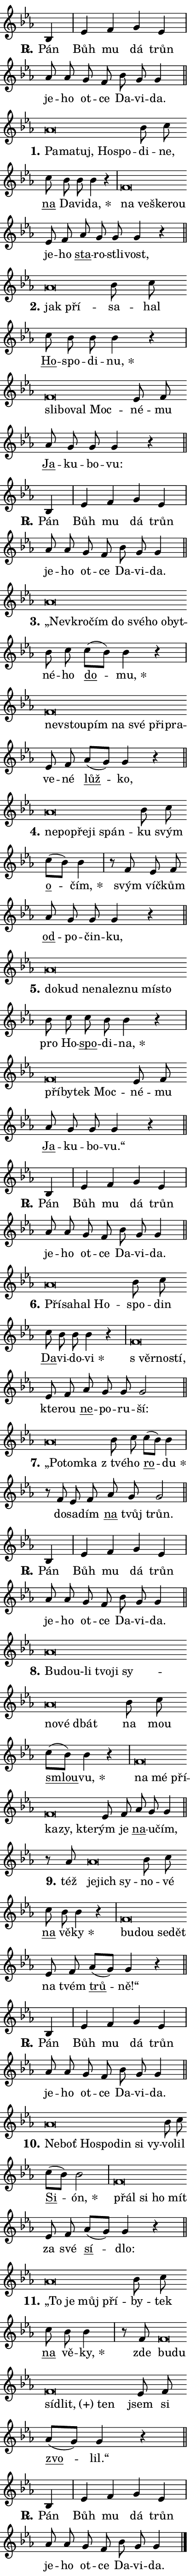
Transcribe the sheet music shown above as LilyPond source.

\version "2.24.0"
\header { tagline = "" }
\paper {
  indent = 0\cm
  top-margin = 0\cm
  right-margin = 0.13\cm % to fit lyric hyphens
  bottom-margin = 0\cm
  left-margin = 0\cm
  paper-width = 7\cm
  page-breaking = #ly:one-page-breaking
  system-system-spacing.basic-distance = #11
  score-system-spacing.basic-distance = #11
  ragged-last = ##f
}


%% Author: Thomas Morley
%% https://lists.gnu.org/archive/html/lilypond-user/2020-05/msg00002.html
#(define (line-position grob)
"Returns position of @var[grob} in current system:
   @code{'start}, if at first time-step
   @code{'end}, if at last time-step
   @code{'middle} otherwise
"
  (let* ((col (ly:item-get-column grob))
         (ln (ly:grob-object col 'left-neighbor))
         (rn (ly:grob-object col 'right-neighbor))
         (col-to-check-left (if (ly:grob? ln) ln col))
         (col-to-check-right (if (ly:grob? rn) rn col))
         (break-dir-left
           (and
             (ly:grob-property col-to-check-left 'non-musical #f)
             (ly:item-break-dir col-to-check-left)))
         (break-dir-right
           (and
             (ly:grob-property col-to-check-right 'non-musical #f)
             (ly:item-break-dir col-to-check-right))))
        (cond ((eqv? 1 break-dir-left) 'start)
              ((eqv? -1 break-dir-right) 'end)
              (else 'middle))))

#(define (tranparent-at-line-position vctor)
  (lambda (grob)
  "Relying on @code{line-position} select the relevant enry from @var{vctor}.
Used to determine transparency,"
    (case (line-position grob)
      ((end) (not (vector-ref vctor 0)))
      ((middle) (not (vector-ref vctor 1)))
      ((start) (not (vector-ref vctor 2))))))

noteHeadBreakVisibility =
#(define-music-function (break-visibility)(vector?)
"Makes @code{NoteHead}s transparent relying on @var{break-visibility}"
#{
  \override NoteHead.transparent =
    #(tranparent-at-line-position break-visibility)
#})

#(define delete-ledgers-for-transparent-note-heads
  (lambda (grob)
    "Reads whether a @code{NoteHead} is transparent.
If so this @code{NoteHead} is removed from @code{'note-heads} from
@var{grob}, which is supposed to be @code{LedgerLineSpanner}.
As a result ledgers are not printed for this @code{NoteHead}"
    (let* ((nhds-array (ly:grob-object grob 'note-heads))
           (nhds-list
             (if (ly:grob-array? nhds-array)
                 (ly:grob-array->list nhds-array)
                 '()))
           ;; Relies on the transparent-property being done before
           ;; Staff.LedgerLineSpanner.after-line-breaking is executed.
           ;; This is fragile ...
           (to-keep
             (remove
               (lambda (nhd)
                 (ly:grob-property nhd 'transparent #f))
               nhds-list)))
      ;; TODO find a better method to iterate over grob-arrays, similiar
      ;; to filter/remove etc for lists
      ;; For now rebuilt from scratch
      (set! (ly:grob-object grob 'note-heads)  '())
      (for-each
        (lambda (nhd)
          (ly:pointer-group-interface::add-grob grob 'note-heads nhd))
        to-keep))))

squashNotes = {
  \override NoteHead.X-extent = #'(-0.2 . 0.2)
  \override NoteHead.Y-extent = #'(-0.75 . 0)
  \override NoteHead.stencil =
    #(lambda (grob)
       (let ((pos (ly:grob-property grob 'staff-position)))
         (begin
           (if (< pos -7) (display "ERROR: Lower brevis then expected\n") (display ""))
           (if (<= pos -6) ly:text-interface::print ly:note-head::print))))
}
unSquashNotes = {
  \revert NoteHead.X-extent
  \revert NoteHead.Y-extent
  \revert NoteHead.stencil
}

hideNotes = \noteHeadBreakVisibility #begin-of-line-visible
unHideNotes = \noteHeadBreakVisibility #all-visible

% work-around for resetting accidentals
% https://lilypond.org/doc/v2.23/Documentation/notation/displaying-rhythms#unmetered-music
cadenzaMeasure = {
  \cadenzaOff
  \partial 1024 s1024
  \cadenzaOn
}

#(define-markup-command (accent layout props text) (markup?)
  "Underline accented syllable"
  (interpret-markup layout props
    #{\markup \override #'(offset . 4.3) \underline { #text }#}))

responsum = \markup \concat {
  "R" \hspace #-1.05 \path #0.1 #'((moveto 0 0.07) (lineto 0.9 0.8)) \hspace #0.05 "."
}

spaceSize = #0.6828661417322834 % exact space size for TeX Gyre Schola

\layout {
  \context {
    \Staff
    \remove "Time_signature_engraver"
    \override LedgerLineSpanner.after-line-breaking = #delete-ledgers-for-transparent-note-heads
  }
  \context {
    \Lyrics {
      \override LyricSpace.minimum-distance = \spaceSize
      \override LyricText.font-name = #"TeX Gyre Schola"
      \override LyricText.font-size = 1
      \override StanzaNumber.font-name = #"TeX Gyre Schola Bold"
      \override StanzaNumber.font-size = 1
    }
  }
  \context {
    \Score 
    \override NoteHead.text =
      #(lambda (grob) 
        (let ((pos (ly:grob-property grob 'staff-position)))
          #{\markup {
            \combine
              \halign #-0.55 \raise #(if (= pos -6) 0 0.5) \override #'(thickness . 2) \draw-line #'(3.2 . 0)
              \musicglyph "noteheads.sM1"
          }#}))
  }
}

% magnetic-lyrics.ily
%
%   written by
%     Jean Abou Samra <jean@abou-samra.fr>
%     Werner Lemberg <wl@gnu.org>
%
%   adapted by
%     Jiri Hon <jiri.hon@gmail.com>
%
% Version 2022-Apr-15

% https://www.mail-archive.com/lilypond-user@gnu.org/msg149350.html

#(define (Left_hyphen_pointer_engraver context)
   "Collect syllable-hyphen-syllable occurrences in lyrics and store
them in properties.  This engraver only looks to the left.  For
example, if the lyrics input is @code{foo -- bar}, it does the
following.

@itemize @bullet
@item
Set the @code{text} property of the @code{LyricHyphen} grob between
@q{foo} and @q{bar} to @code{foo}.

@item
Set the @code{left-hyphen} property of the @code{LyricText} grob with
text @q{foo} to the @code{LyricHyphen} grob between @q{foo} and
@q{bar}.
@end itemize

Use this auxiliary engraver in combination with the
@code{lyric-@/text::@/apply-@/magnetic-@/offset!} hook."
   (let ((hyphen #f)
         (text #f))
     (make-engraver
      (acknowledgers
       ((lyric-syllable-interface engraver grob source-engraver)
        (set! text grob)))
      (end-acknowledgers
       ((lyric-hyphen-interface engraver grob source-engraver)
        ;(when (not (grob::has-interface grob 'lyric-space-interface))
          (set! hyphen grob)));)
      ((stop-translation-timestep engraver)
       (when (and text hyphen)
         (ly:grob-set-object! text 'left-hyphen hyphen))
       (set! text #f)
       (set! hyphen #f)))))

#(define (lyric-text::apply-magnetic-offset! grob)
   "If the space between two syllables is less than the value in
property @code{LyricText@/.details@/.squash-threshold}, move the right
syllable to the left so that it gets concatenated with the left
syllable.

Use this function as a hook for
@code{LyricText@/.after-@/line-@/breaking} if the
@code{Left_@/hyphen_@/pointer_@/engraver} is active."
   (let ((hyphen (ly:grob-object grob 'left-hyphen #f)))
     (when hyphen
       (let ((left-text (ly:spanner-bound hyphen LEFT)))
         (when (grob::has-interface left-text 'lyric-syllable-interface)
           (let* ((common (ly:grob-common-refpoint grob left-text X))
                  (this-x-ext (ly:grob-extent grob common X))
                  (left-x-ext
                   (begin
                     ;; Trigger magnetism for left-text.
                     (ly:grob-property left-text 'after-line-breaking)
                     (ly:grob-extent left-text common X)))
                  ;; `delta` is the gap width between two syllables.
                  (delta (- (interval-start this-x-ext)
                            (interval-end left-x-ext)))
                  (details (ly:grob-property grob 'details))
                  (threshold (assoc-get 'squash-threshold details 0.2)))
             (when (< delta threshold)
               (let* (;; We have to manipulate the input text so that
                      ;; ligatures crossing syllable boundaries are not
                      ;; disabled.  For languages based on the Latin
                      ;; script this is essentially a beautification.
                      ;; However, for non-Western scripts it can be a
                      ;; necessity.
                      (lt (ly:grob-property left-text 'text))
                      (rt (ly:grob-property grob 'text))
                      (is-space (grob::has-interface hyphen 'lyric-space-interface))
                      (space (if is-space " " ""))
                      (extra-delta (if is-space spaceSize 0))
                      ;; Append new syllable.
                      (ltrt-space (if (and (string? lt) (string? rt))
                                (string-append lt space rt)
                                (make-concat-markup (list lt space rt))))
                      ;; Right-align `ltrt` to the right side.
                      (ltrt-space-markup (grob-interpret-markup
                               grob
                               (make-translate-markup
                                (cons (interval-length this-x-ext) 0)
                                (make-right-align-markup ltrt-space)))))
                 (begin
                   ;; Don't print `left-text`.
                   (ly:grob-set-property! left-text 'stencil #f)
                   ;; Set text and stencil (which holds all collected
                   ;; syllables so far) and shift it to the left.
                   (ly:grob-set-property! grob 'text ltrt-space)
                   (ly:grob-set-property! grob 'stencil ltrt-space-markup)
                   (ly:grob-translate-axis! grob (- (- delta extra-delta)) X))))))))))


#(define (lyric-hyphen::displace-bounds-first grob)
   ;; Make very sure this callback isn't triggered too early.
   (let ((left (ly:spanner-bound grob LEFT))
         (right (ly:spanner-bound grob RIGHT)))
     (ly:grob-property left 'after-line-breaking)
     (ly:grob-property right 'after-line-breaking)
     (ly:lyric-hyphen::print grob)))

squashThreshold = #0.4

\layout {
  \context {
    \Lyrics
    \consists #Left_hyphen_pointer_engraver
    \override LyricText.after-line-breaking =
      #lyric-text::apply-magnetic-offset!
    \override LyricHyphen.stencil = #lyric-hyphen::displace-bounds-first
    \override LyricText.details.squash-threshold = \squashThreshold
    \override LyricHyphen.minimum-distance = 0
    \override LyricHyphen.minimum-length = \squashThreshold
  }
}

squashText = \override LyricText.details.squash-threshold = 9999
unSquashText = \override LyricText.details.squash-threshold = \squashThreshold

leftText = \override LyricText.self-alignment-X = #LEFT
unLeftText = \revert LyricText.self-alignment-X

starOffset = #(lambda (grob) 
                (let ((x_offset (ly:self-alignment-interface::aligned-on-x-parent grob)))
                  (if (= x_offset 0) 0 (+ x_offset 1.2))))

star = #(define-music-function (syllable)(string?)
"Append star separator at the end of a syllable"
#{
  \once \override LyricText.X-offset = #starOffset
  \lyricmode { \markup {
    #syllable
    \override #'((font-name . "TeX Gyre Schola Bold")) \hspace #0.2 \lower #0.65 \larger "*"
  } }
#})

starAccent = #(define-music-function (syllable)(string?)
"Append star separator at the end of a syllable and make accent"
#{
  \once \override LyricText.X-offset = #starOffset
  \lyricmode { \markup {
    \accent #syllable
    \override #'((font-name . "TeX Gyre Schola Bold")) \hspace #0.2 \lower #0.65 \larger "*"
  } }
#})

breath = #(define-music-function (syllable)(string?)
"Append breathing indicator at the end of a syllable"
#{
  \lyricmode { \markup { #syllable "+" } }
#})

optionalBreath = #(define-music-function (syllable)(string?)
"Append optional breathing indicator at the end of a syllable"
#{
  \lyricmode { \markup { #syllable "(+)" } }
#})


\score {
    <<
        \new Voice = "melody" { \cadenzaOn \key es \major \relative { bes4 \cadenzaMeasure \bar "|" es f g es \cadenzaMeasure \bar "|" as8 as g f bes g g4 \cadenzaMeasure \bar "||" \break } }
        \new Lyrics \lyricsto "melody" { \lyricmode { \set stanza = \responsum
Pán Bůh mu dá trůn je -- ho ot -- ce Da -- vi -- da. } }
    >>
    \layout {}
}

\score {
    <<
        \new Voice = "melody" { \cadenzaOn \key es \major \relative { \squashNotes as'\breve*1/16 \hideNotes \breve*1/16 \bar "" \breve*1/16 \bar "" \breve*1/16 \breve*1/16 \bar "" \unHideNotes \unSquashNotes bes8 c \bar "" c bes bes bes4 r \cadenzaMeasure \bar "|" \squashNotes f\breve*1/16 \hideNotes \breve*1/16 \bar "" \breve*1/16 \breve*1/16 \bar "" \unHideNotes \unSquashNotes es8 f \bar "" as g g g4 r \cadenzaMeasure \bar "||" \break } }
        \new Lyrics \lyricsto "melody" { \lyricmode { \set stanza = "1."
\leftText Pa -- \squashText ma -- tuj, Ho -- spo -- \unLeftText \unSquashText di -- ne, \markup \accent na Da -- vi -- \star da, \leftText na \squashText ve -- ške -- rou \unLeftText \unSquashText je -- ho \markup \accent sta -- ro -- stli -- vost, } }
    >>
    \layout {}
}

\score {
    <<
        \new Voice = "melody" { \cadenzaOn \key es \major \relative { \squashNotes as'\breve*1/16 \hideNotes \breve*1/16 \bar "" \unHideNotes \unSquashNotes bes8 c \bar "" c bes bes bes4 r \cadenzaMeasure \bar "|" \squashNotes f\breve*1/16 \hideNotes \breve*1/16 \bar "" \breve*1/16 \breve*1/16 \bar "" \unHideNotes \unSquashNotes es8 f \bar "" as g g g4 r \cadenzaMeasure \bar "||" \break } }
        \new Lyrics \lyricsto "melody" { \lyricmode { \set stanza = "2."
\leftText jak \squashText pří -- \unLeftText \unSquashText sa -- hal \markup \accent Ho -- spo -- di -- \star nu, \leftText sli -- \squashText bo -- val Moc -- \unLeftText \unSquashText né -- mu \markup \accent Ja -- ku -- bo -- vu: } }
    >>
    \layout {}
}

\score {
    <<
        \new Voice = "melody" { \cadenzaOn \key es \major \relative { bes4 \cadenzaMeasure \bar "|" es f g es \cadenzaMeasure \bar "|" as8 as g f bes g g4 \cadenzaMeasure \bar "||" \break } }
        \new Lyrics \lyricsto "melody" { \lyricmode { \set stanza = \responsum
Pán Bůh mu dá trůn je -- ho ot -- ce Da -- vi -- da. } }
    >>
    \layout {}
}

\score {
    <<
        \new Voice = "melody" { \cadenzaOn \key es \major \relative { \squashNotes as'\breve*1/16 \hideNotes \breve*1/16 \bar "" \breve*1/16 \bar "" \breve*1/16 \bar "" \breve*1/16 \bar "" \breve*1/16 \bar "" \breve*1/16 \breve*1/16 \bar "" \unHideNotes \unSquashNotes bes8 c \bar "" c[( bes)] bes4 r \cadenzaMeasure \bar "|" \squashNotes f\breve*1/16 \hideNotes \breve*1/16 \bar "" \breve*1/16 \bar "" \breve*1/16 \bar "" \breve*1/16 \bar "" \breve*1/16 \breve*1/16 \bar "" \unHideNotes \unSquashNotes es8 f \bar "" as[( g)] g4 r \cadenzaMeasure \bar "||" \break } }
        \new Lyrics \lyricsto "melody" { \lyricmode { \set stanza = "3."
\leftText „Ne -- \squashText vkro -- čím do své -- ho o -- byt -- \unLeftText \unSquashText né -- ho \markup \accent do -- \star mu, \leftText ne -- \squashText vstou -- pím na své při -- pra -- \unLeftText \unSquashText ve -- né \markup \accent lůž -- ko, } }
    >>
    \layout {}
}

\score {
    <<
        \new Voice = "melody" { \cadenzaOn \key es \major \relative { \squashNotes as'\breve*1/16 \hideNotes \breve*1/16 \bar "" \breve*1/16 \bar "" \breve*1/16 \breve*1/16 \bar "" \unHideNotes \unSquashNotes bes8 c \bar "" c[( bes)] bes4 \cadenzaMeasure \bar "|" r8 f8 es8 f \bar "" as g g g4 r \cadenzaMeasure \bar "||" \break } }
        \new Lyrics \lyricsto "melody" { \lyricmode { \set stanza = "4."
\leftText ne -- \squashText po -- pře -- ji spán -- \unLeftText \unSquashText ku svým \markup \accent o -- \star čím, svým víč -- kům \markup \accent od -- po -- čin -- ku, } }
    >>
    \layout {}
}

\score {
    <<
        \new Voice = "melody" { \cadenzaOn \key es \major \relative { \squashNotes as'\breve*1/16 \hideNotes \breve*1/16 \bar "" \breve*1/16 \bar "" \breve*1/16 \bar "" \breve*1/16 \bar "" \breve*1/16 \bar "" \breve*1/16 \breve*1/16 \bar "" \unHideNotes \unSquashNotes bes8 c \bar "" c bes bes4 r \cadenzaMeasure \bar "|" \squashNotes f\breve*1/16 \hideNotes \breve*1/16 \bar "" \breve*1/16 \breve*1/16 \bar "" \unHideNotes \unSquashNotes es8 f \bar "" as g g g4 r \cadenzaMeasure \bar "||" \break } }
        \new Lyrics \lyricsto "melody" { \lyricmode { \set stanza = "5."
\leftText do -- \squashText kud ne -- na -- lez -- nu mí -- sto \unLeftText \unSquashText pro Ho -- \markup \accent spo -- di -- \star na, \leftText pří -- \squashText by -- tek Moc -- \unLeftText \unSquashText né -- mu \markup \accent Ja -- ku -- bo -- vu.“ } }
    >>
    \layout {}
}

\score {
    <<
        \new Voice = "melody" { \cadenzaOn \key es \major \relative { bes4 \cadenzaMeasure \bar "|" es f g es \cadenzaMeasure \bar "|" as8 as g f bes g g4 \cadenzaMeasure \bar "||" \break } }
        \new Lyrics \lyricsto "melody" { \lyricmode { \set stanza = \responsum
Pán Bůh mu dá trůn je -- ho ot -- ce Da -- vi -- da. } }
    >>
    \layout {}
}

\score {
    <<
        \new Voice = "melody" { \cadenzaOn \key es \major \relative { \squashNotes as'\breve*1/16 \hideNotes \breve*1/16 \bar "" \breve*1/16 \breve*1/16 \bar "" \unHideNotes \unSquashNotes bes8 c \bar "" c bes bes bes4 r \cadenzaMeasure \bar "|" \squashNotes f\breve*1/16 \hideNotes \breve*1/16 \breve*1/16 \bar "" \unHideNotes \unSquashNotes es8 f \bar "" as g g g2 \cadenzaMeasure \bar "||" \break } }
        \new Lyrics \lyricsto "melody" { \lyricmode { \set stanza = "6."
\leftText Pří -- \squashText sa -- hal Ho -- \unLeftText \unSquashText spo -- din \markup \accent Da -- vi -- do -- \star vi \leftText "s věr" -- \squashText no -- stí, \unLeftText \unSquashText kte -- rou \markup \accent ne -- po -- ru -- ší: } }
    >>
    \layout {}
}

\score {
    <<
        \new Voice = "melody" { \cadenzaOn \key es \major \relative { \squashNotes as'\breve*1/16 \hideNotes \breve*1/16 \breve*1/16 \bar "" \unHideNotes \unSquashNotes bes8 c \bar "" c[( bes)] bes4 \cadenzaMeasure \bar "|" r8 f es8 f \bar "" as g g2 \cadenzaMeasure \bar "||" \break } }
        \new Lyrics \lyricsto "melody" { \lyricmode { \set stanza = "7."
\leftText „Po -- \squashText tom -- ka \unLeftText \unSquashText "z tvé" -- ho \markup \accent ro -- \star du do -- sa -- dím \markup \accent na tvůj trůn. } }
    >>
    \layout {}
}

\score {
    <<
        \new Voice = "melody" { \cadenzaOn \key es \major \relative { bes4 \cadenzaMeasure \bar "|" es f g es \cadenzaMeasure \bar "|" as8 as g f bes g g4 \cadenzaMeasure \bar "||" \break } }
        \new Lyrics \lyricsto "melody" { \lyricmode { \set stanza = \responsum
Pán Bůh mu dá trůn je -- ho ot -- ce Da -- vi -- da. } }
    >>
    \layout {}
}

\score {
    <<
        \new Voice = "melody" { \cadenzaOn \key es \major \relative { \squashNotes as'\breve*1/16 \hideNotes \breve*1/16 \bar "" \breve*1/16 \bar "" \breve*1/16 \bar "" \breve*1/16 \bar "" \breve*1/16 \bar "" \breve*1/16 \breve*1/16 \bar "" \unHideNotes \unSquashNotes bes8 c \bar "" c[( bes)] bes4 r \cadenzaMeasure \bar "|" \squashNotes f\breve*1/16 \hideNotes \breve*1/16 \bar "" \breve*1/16 \bar "" \breve*1/16 \bar "" \breve*1/16 \breve*1/16 \bar "" \unHideNotes \unSquashNotes es8 f \bar "" as g g4 \cadenzaMeasure \bar "||" \break } }
        \new Lyrics \lyricsto "melody" { \lyricmode { \set stanza = "8."
\leftText Bu -- \squashText dou-li tvo -- ji sy -- no -- vé dbát \unLeftText \unSquashText na mou \markup \accent smlou -- \star vu, \leftText na \squashText mé pří -- ka -- zy, kte -- \unLeftText \unSquashText rým je \markup \accent na -- u -- čím, } }
    >>
    \layout {}
}

\score {
    <<
        \new Voice = "melody" { \cadenzaOn \key es \major \relative { r8 as'8 \squashNotes as\breve*1/16 \hideNotes \breve*1/16 \breve*1/16 \bar "" \unHideNotes \unSquashNotes bes8 c \bar "" c bes bes4 r \cadenzaMeasure \bar "|" \squashNotes f\breve*1/16 \hideNotes \breve*1/16 \bar "" \breve*1/16 \breve*1/16 \bar "" \unHideNotes \unSquashNotes es8 f \bar "" as[( g)] g4 r \cadenzaMeasure \bar "||" \break } }
        \new Lyrics \lyricsto "melody" { \lyricmode { \set stanza = "9."
též \leftText je -- \squashText jich sy -- \unLeftText \unSquashText no -- vé \markup \accent na vě -- \star ky \leftText bu -- \squashText dou se -- dět \unLeftText \unSquashText na tvém \markup \accent trů -- ně!“ } }
    >>
    \layout {}
}

\score {
    <<
        \new Voice = "melody" { \cadenzaOn \key es \major \relative { bes4 \cadenzaMeasure \bar "|" es f g es \cadenzaMeasure \bar "|" as8 as g f bes g g4 \cadenzaMeasure \bar "||" \break } }
        \new Lyrics \lyricsto "melody" { \lyricmode { \set stanza = \responsum
Pán Bůh mu dá trůn je -- ho ot -- ce Da -- vi -- da. } }
    >>
    \layout {}
}

\score {
    <<
        \new Voice = "melody" { \cadenzaOn \key es \major \relative { \squashNotes as'\breve*1/16 \hideNotes \breve*1/16 \bar "" \breve*1/16 \bar "" \breve*1/16 \bar "" \breve*1/16 \bar "" \breve*1/16 \breve*1/16 \bar "" \unHideNotes \unSquashNotes bes8 c \bar "" c[( bes)] bes2 \cadenzaMeasure \bar "|" \squashNotes f\breve*1/16 \hideNotes \breve*1/16 \bar "" \breve*1/16 \breve*1/16 \bar "" \unHideNotes \unSquashNotes es8 f \bar "" as[( g)] g4 r \cadenzaMeasure \bar "||" \break } }
        \new Lyrics \lyricsto "melody" { \lyricmode { \set stanza = "10."
\leftText Ne -- \squashText boť Ho -- spo -- din si vy -- \unLeftText \unSquashText vo -- lil \markup \accent Si -- \star ón, \leftText přál \squashText si ho mít \unLeftText \unSquashText za své \markup \accent sí -- dlo: } }
    >>
    \layout {}
}

\score {
    <<
        \new Voice = "melody" { \cadenzaOn \key es \major \relative { \squashNotes as'\breve*1/16 \hideNotes \breve*1/16 \bar "" \breve*1/16 \breve*1/16 \bar "" \unHideNotes \unSquashNotes bes8 c \bar "" c bes bes4 \cadenzaMeasure \bar "|" r8 f8 \squashNotes f\breve*1/16 \hideNotes \breve*1/16 \bar "" \breve*1/16 \bar "" \breve*1/16 \breve*1/16 \bar "" \unHideNotes \unSquashNotes es8 f \bar "" as[( g)] g4 r \cadenzaMeasure \bar "||" \break } }
        \new Lyrics \lyricsto "melody" { \lyricmode { \set stanza = "11."
\leftText „To \squashText je můj pří -- \unLeftText \unSquashText by -- tek \markup \accent na vě -- \star ky, zde \leftText bu -- \squashText du sí -- \optionalBreath dlit, ten \unLeftText \unSquashText jsem si \markup \accent zvo -- lil.“ } }
    >>
    \layout {}
}

\score {
    <<
        \new Voice = "melody" { \cadenzaOn \key es \major \relative { bes4 \cadenzaMeasure \bar "|" es f g es \cadenzaMeasure \bar "|" as8 as g f bes g g4 \cadenzaMeasure \bar "||" \break } \bar "|." }
        \new Lyrics \lyricsto "melody" { \lyricmode { \set stanza = \responsum
Pán Bůh mu dá trůn je -- ho ot -- ce Da -- vi -- da. } }
    >>
    \layout {}
}
